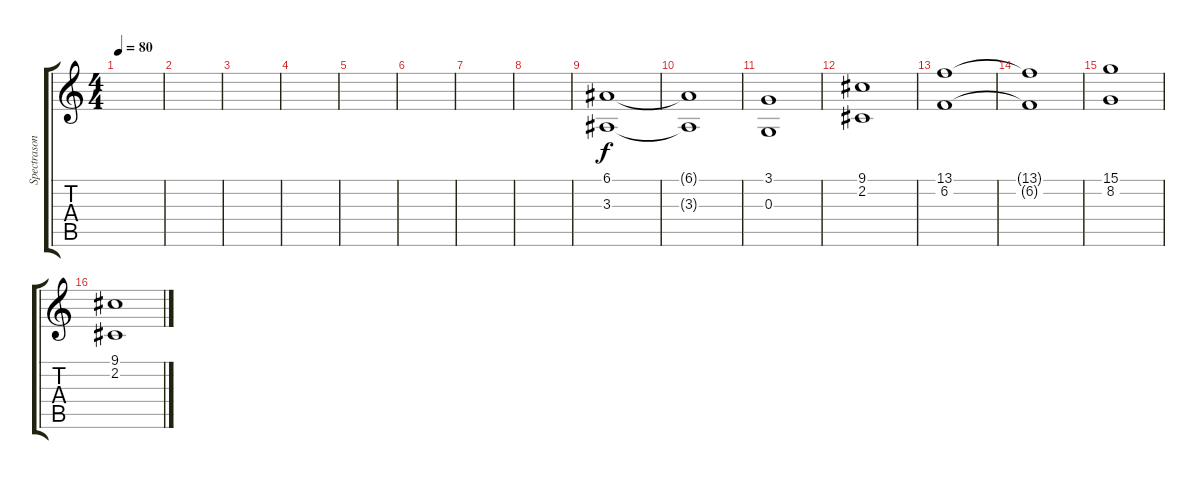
\track ("Spectrasonics Omnisphere" "Spectrason") {instrument tremolostrings}
\staff {score tabs}
\tuning (E4 B3 G3 D3 A2 E2) {hide}
\ts (4 4)
\tempo 80
\clef g2
\ks c
|
|
|
|
|
|
|
|
(6.1 3.3).1 |
(6.1{t} 3.3{t}).1 |
(3.1 0.3).1 |
(9.1 2.2).1 |
(13.1 6.2).1 |
(13.1{t} 6.2{t}).1 |
(15.1 8.2).1 |
(9.1 2.2).1
